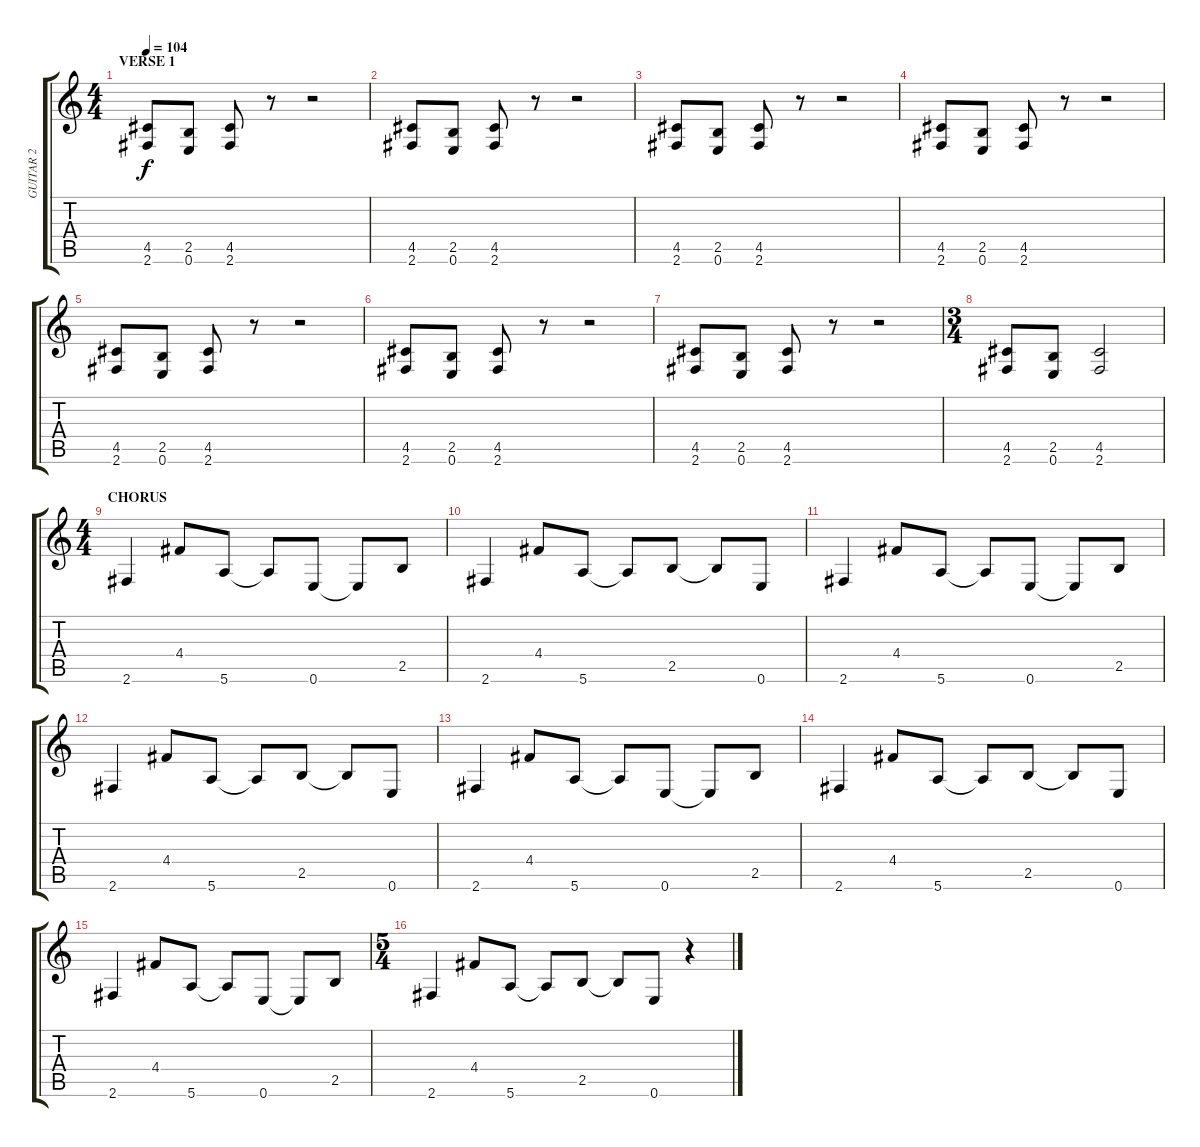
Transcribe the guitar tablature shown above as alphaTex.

\track ("GUITAR 2" "GUITAR 2") {instrument distortionguitar}
\staff {score tabs}
\tuning (E4 B3 G3 D3 A2 E2) {hide}
\ts (4 4)
\section ("" "VERSE 1")
\tempo 104
\clef g2
\ks c
(4.5 2.6).8{dy f} (2.5 0.6).8 (4.5 2.6).8 r.8 r.2 |
(4.5 2.6).8 (2.5 0.6).8 (4.5 2.6).8 r.8 r.2 |
(4.5 2.6).8 (2.5 0.6).8 (4.5 2.6).8 r.8 r.2 |
(4.5 2.6).8 (2.5 0.6).8 (4.5 2.6).8 r.8 r.2 |
(4.5 2.6).8 (2.5 0.6).8 (4.5 2.6).8 r.8 r.2 |
(4.5 2.6).8 (2.5 0.6).8 (4.5 2.6).8 r.8 r.2 |
(4.5 2.6).8 (2.5 0.6).8 (4.5 2.6).8 r.8 r.2 |
\ts (3 4)
(4.5 2.6).8 (2.5 0.6).8 (4.5 2.6).2 |
\ts (4 4)
\section ("" "CHORUS")
2.6.4 4.4.8 5.6.8 5.6{t}.8 0.6.8 0.6{t}.8 2.5.8 |
2.6.4 4.4.8 5.6.8 5.6{t}.8 2.5.8 2.5{t}.8 0.6.8 |
2.6.4 4.4.8 5.6.8 5.6{t}.8 0.6.8 0.6{t}.8 2.5.8 |
2.6.4 4.4.8 5.6.8 5.6{t}.8 2.5.8 2.5{t}.8 0.6.8 |
2.6.4 4.4.8 5.6.8 5.6{t}.8 0.6.8 0.6{t}.8 2.5.8 |
2.6.4 4.4.8 5.6.8 5.6{t}.8 2.5.8 2.5{t}.8 0.6.8 |
2.6.4 4.4.8 5.6.8 5.6{t}.8 0.6.8 0.6{t}.8 2.5.8 |
\ts (5 4)
2.6.4 4.4.8 5.6.8 5.6{t}.8 2.5.8 2.5{t}.8 0.6.8 r.4
